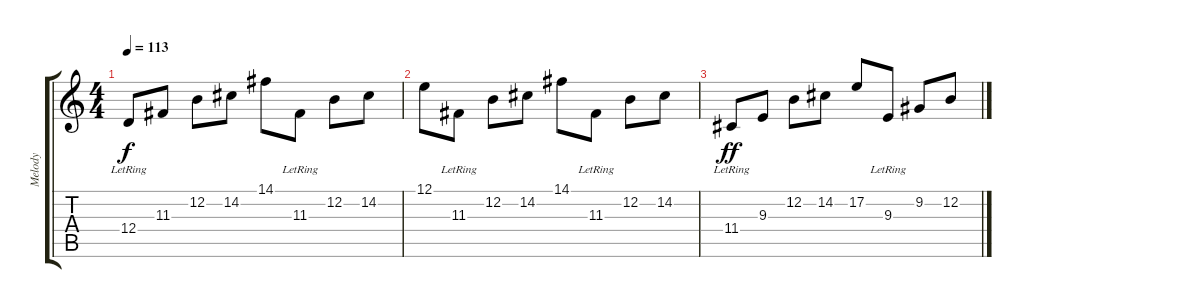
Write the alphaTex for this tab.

\track ("Melody" "Melody") {instrument acousticgrandpiano}
\staff {score tabs}
\tuning (E4 B3 G3 D3 A2 E2) {hide}
\ts (4 4)
\tempo 113
\clef g2
\ks c
12.4{lr}.8{dy f} 11.3.8 12.2.8 14.2.8 14.1.8 11.3{lr}.8 12.2.8 14.2.8 |
12.1.8 11.3{lr}.8 12.2.8 14.2.8 14.1.8 11.3{lr}.8 12.2.8 14.2.8 |
11.4{lr}.8{dy ff} 9.3.8 12.2.8 14.2.8 17.2.8 9.3{lr}.8 9.2.8 12.2.8
